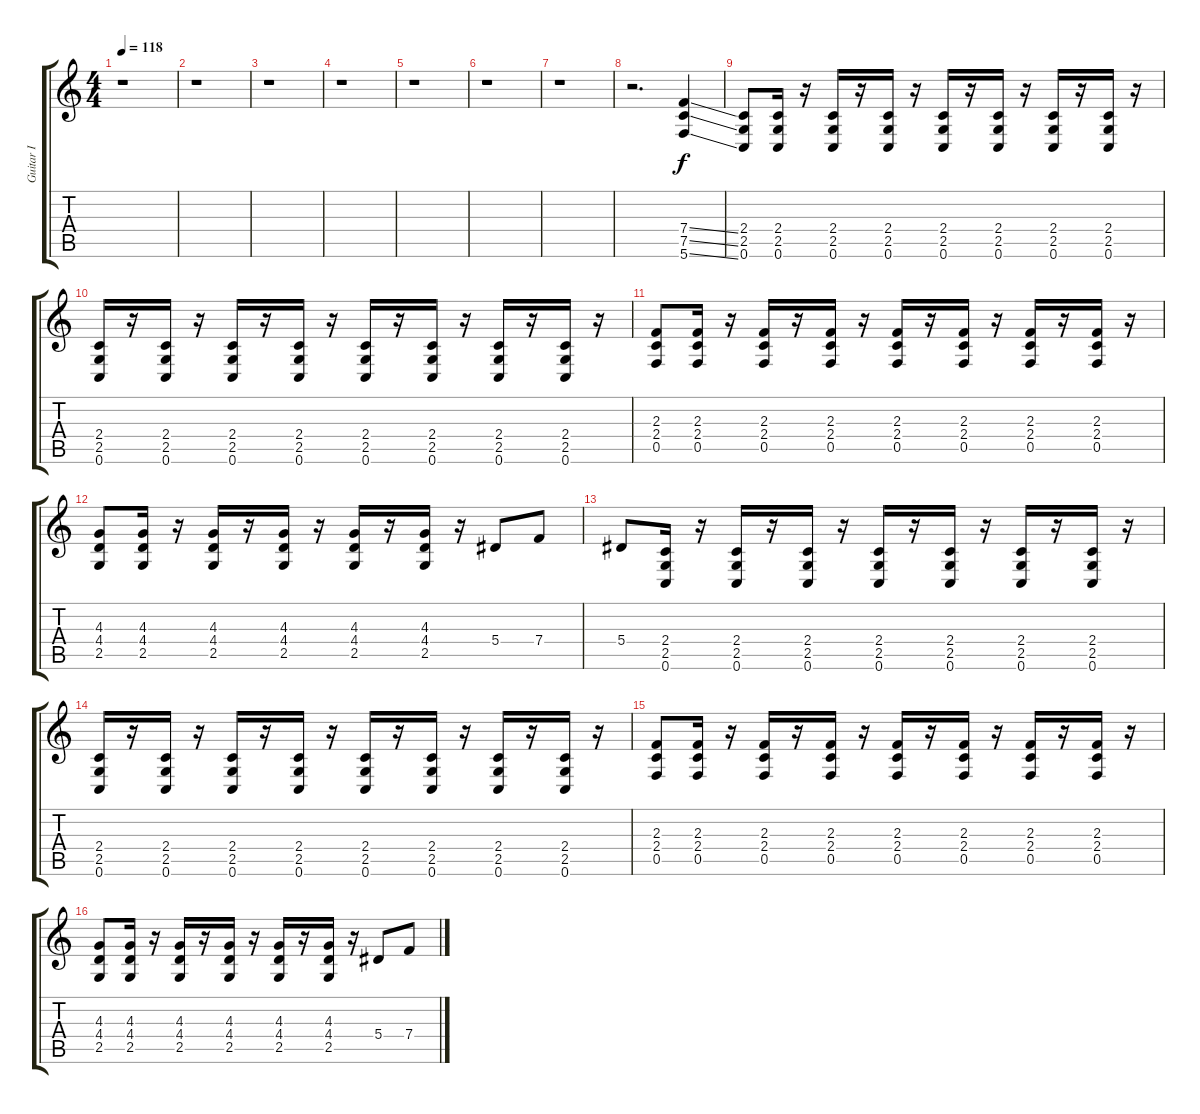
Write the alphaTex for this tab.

\track ("Guitar I" "Guitar I") {instrument distortionguitar}
\staff {score tabs}
\tuning (C4 G3 Eb3 Bb2 F2 C2) {hide}
\ts (4 4)
\tempo 118
\clef g2
\ks c
r.1{dy f} |
r.1 |
r.1 |
r.1 |
r.1 |
r.1 |
r.1 |
r.2{d} (7.4{ss} 7.5{ss} 5.6{ss}).4 |
(2.4 2.5 0.6).8 (2.4 2.5 0.6).16 r.16 (2.4 2.5 0.6).16 r.16 (2.4 2.5 0.6).16 r.16 (2.4 2.5 0.6).16 r.16 (2.4 2.5 0.6).16 r.16 (2.4 2.5 0.6).16 r.16 (2.4 2.5 0.6).16 r.16 |
(2.4 2.5 0.6).16 r.16 (2.4 2.5 0.6).16 r.16 (2.4 2.5 0.6).16 r.16 (2.4 2.5 0.6).16 r.16 (2.4 2.5 0.6).16 r.16 (2.4 2.5 0.6).16 r.16 (2.4 2.5 0.6).16 r.16 (2.4 2.5 0.6).16 r.16 |
(2.3 2.4 0.5).8 (2.3 2.4 0.5).16 r.16 (2.3 2.4 0.5).16 r.16 (2.3 2.4 0.5).16 r.16 (2.3 2.4 0.5).16 r.16 (2.3 2.4 0.5).16 r.16 (2.3 2.4 0.5).16 r.16 (2.3 2.4 0.5).16 r.16 |
(4.3 4.4 2.5).8 (4.3 4.4 2.5).16 r.16 (4.3 4.4 2.5).16 r.16 (4.3 4.4 2.5).16 r.16 (4.3 4.4 2.5).16 r.16 (4.3 4.4 2.5).16 r.16 5.4.8 7.4.8 |
5.4.8 (2.4 2.5 0.6).16 r.16 (2.4 2.5 0.6).16 r.16 (2.4 2.5 0.6).16 r.16 (2.4 2.5 0.6).16 r.16 (2.4 2.5 0.6).16 r.16 (2.4 2.5 0.6).16 r.16 (2.4 2.5 0.6).16 r.16 |
(2.4 2.5 0.6).16 r.16 (2.4 2.5 0.6).16 r.16 (2.4 2.5 0.6).16 r.16 (2.4 2.5 0.6).16 r.16 (2.4 2.5 0.6).16 r.16 (2.4 2.5 0.6).16 r.16 (2.4 2.5 0.6).16 r.16 (2.4 2.5 0.6).16 r.16 |
(2.3 2.4 0.5).8 (2.3 2.4 0.5).16 r.16 (2.3 2.4 0.5).16 r.16 (2.3 2.4 0.5).16 r.16 (2.3 2.4 0.5).16 r.16 (2.3 2.4 0.5).16 r.16 (2.3 2.4 0.5).16 r.16 (2.3 2.4 0.5).16 r.16 |
(4.3 4.4 2.5).8 (4.3 4.4 2.5).16 r.16 (4.3 4.4 2.5).16 r.16 (4.3 4.4 2.5).16 r.16 (4.3 4.4 2.5).16 r.16 (4.3 4.4 2.5).16 r.16 5.4.8 7.4.8
